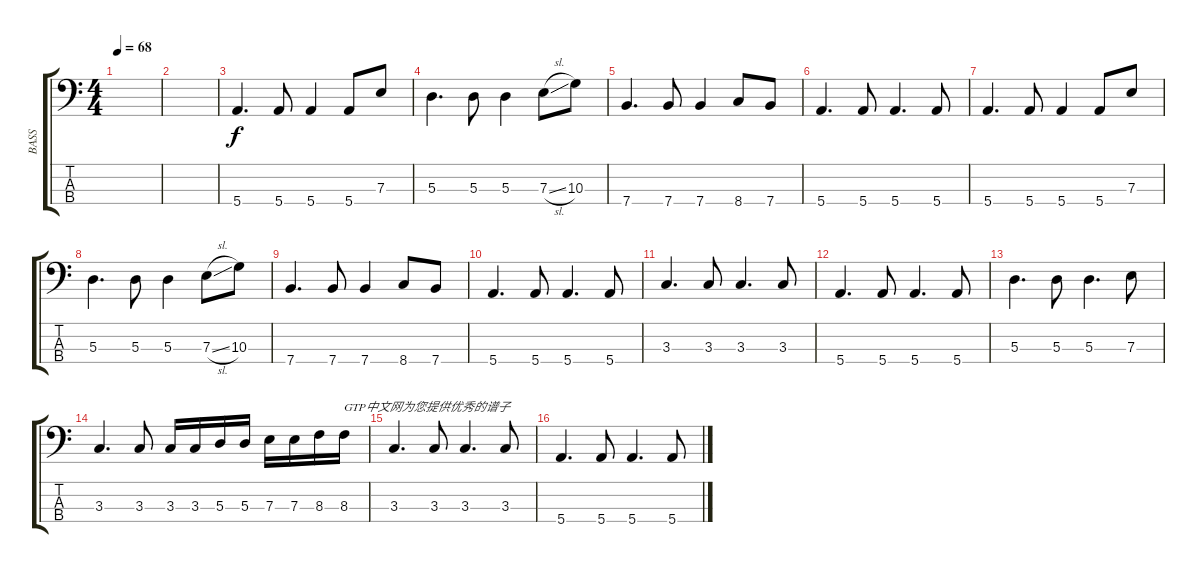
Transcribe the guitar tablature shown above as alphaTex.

\track ("BASS" "BASS") {instrument electricbassfinger}
\staff {score tabs}
\tuning (G2 D2 A1 E1) {hide}
\ts (4 4)
\tempo 68
\clef f4
\ks c
|
|
5.4.4{d} 5.4.8 5.4.4 5.4.8 7.3.8 |
5.3.4{d} 5.3.8 5.3.4 7.3{sl}.8 10.3.8 |
7.4.4{d} 7.4.8 7.4.4 8.4.8 7.4.8 |
5.4.4{d} 5.4.8 5.4.4{d} 5.4.8 |
5.4.4{d} 5.4.8 5.4.4 5.4.8 7.3.8 |
5.3.4{d} 5.3.8 5.3.4 7.3{sl}.8 10.3.8 |
7.4.4{d} 7.4.8 7.4.4 8.4.8 7.4.8 |
5.4.4{d} 5.4.8 5.4.4{d} 5.4.8 |
3.3.4{d} 3.3.8 3.3.4{d} 3.3.8 |
5.4.4{d} 5.4.8 5.4.4{d} 5.4.8 |
5.3.4{d} 5.3.8 5.3.4{d} 7.3.8 |
3.3.4{d} 3.3.8 3.3.16 3.3.16 5.3.16 5.3.16 7.3.16 7.3.16 8.3.16 8.3.16{txt "GTP中文网为您提供优秀的谱子"} |
3.3.4{d} 3.3.8 3.3.4{d} 3.3.8 |
5.4.4{d} 5.4.8 5.4.4{d} 5.4.8
